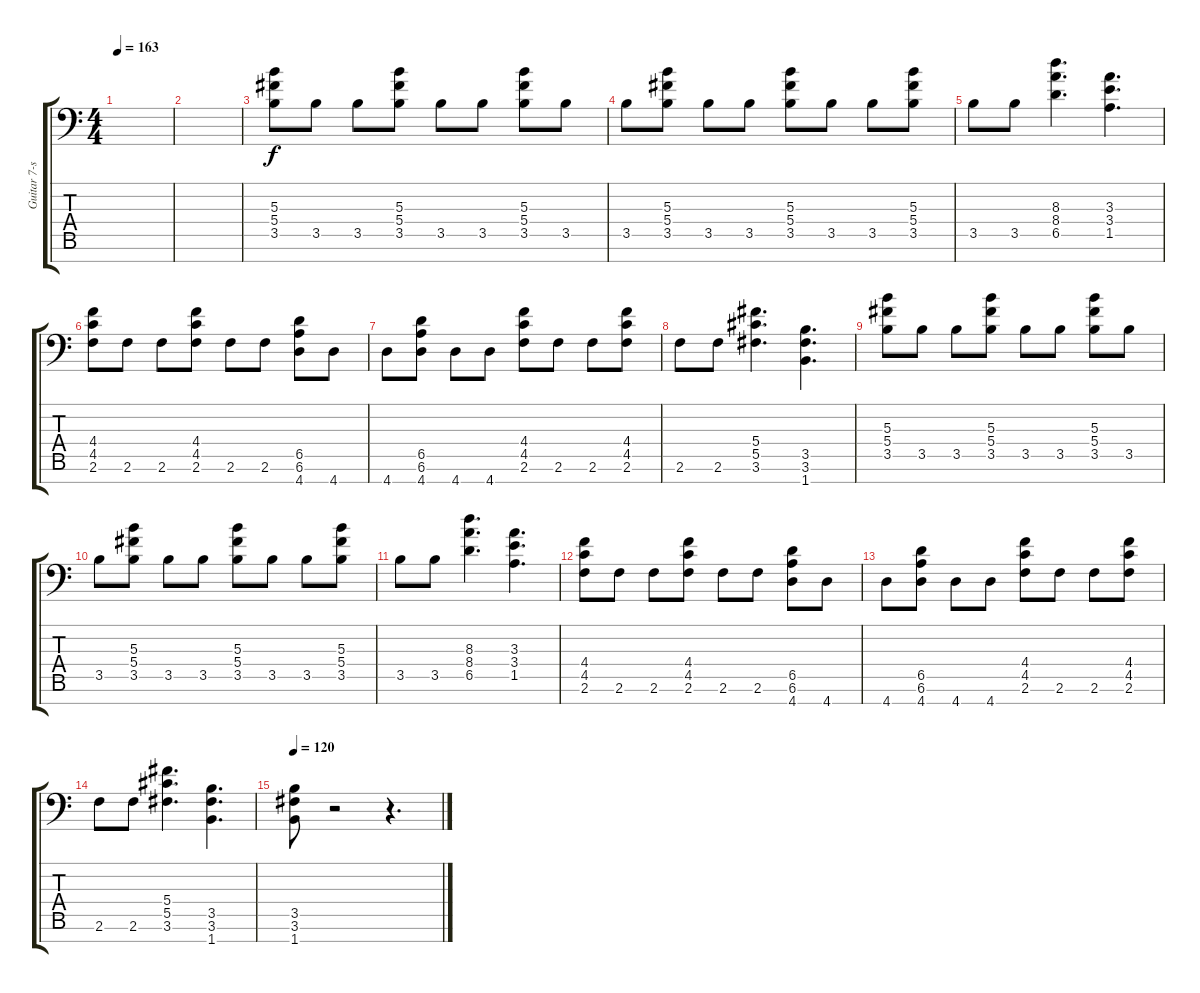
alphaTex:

\track ("Guitar 7-string" "Guitar 7-s") {instrument distortionguitar}
\staff {score tabs}
\tuning (Eb4 Bb3 Gb3 Db3 Ab2 Eb2 Bb1) {hide}
\ts (4 4)
\tempo 163
\clef f4
\ks c
|
|
(5.3 5.4 3.5).8 3.5.8 3.5.8 (5.3 5.4 3.5).8 3.5.8 3.5.8 (5.3 5.4 3.5).8 3.5.8 |
3.5.8 (5.3 5.4 3.5).8 3.5.8 3.5.8 (5.3 5.4 3.5).8 3.5.8 3.5.8 (5.3 5.4 3.5).8 |
3.5.8 3.5.8 (8.3 8.4 6.5).4{d} (3.3 3.4 1.5).4{d} |
(4.4 4.5 2.6).8 2.6.8 2.6.8 (4.4 4.5 2.6).8 2.6.8 2.6.8 (6.5 6.6 4.7).8 4.7.8 |
4.7.8 (6.5 6.6 4.7).8 4.7.8 4.7.8 (4.4 4.5 2.6).8 2.6.8 2.6.8 (4.4 4.5 2.6).8 |
2.6.8 2.6.8 (5.4 5.5 3.6).4{d} (3.5 3.6 1.7).4{d} |
(5.3 5.4 3.5).8 3.5.8 3.5.8 (5.3 5.4 3.5).8 3.5.8 3.5.8 (5.3 5.4 3.5).8 3.5.8 |
3.5.8 (5.3 5.4 3.5).8 3.5.8 3.5.8 (5.3 5.4 3.5).8 3.5.8 3.5.8 (5.3 5.4 3.5).8 |
3.5.8 3.5.8 (8.3 8.4 6.5).4{d} (3.3 3.4 1.5).4{d} |
(4.4 4.5 2.6).8 2.6.8 2.6.8 (4.4 4.5 2.6).8 2.6.8 2.6.8 (6.5 6.6 4.7).8 4.7.8 |
4.7.8 (6.5 6.6 4.7).8 4.7.8 4.7.8 (4.4 4.5 2.6).8 2.6.8 2.6.8 (4.4 4.5 2.6).8 |
2.6.8 2.6.8 (5.4 5.5 3.6).4{d} (3.5 3.6 1.7).4{d} |
\tempo 120
(3.5 3.6 1.7).8 r.2 r.4{d}
